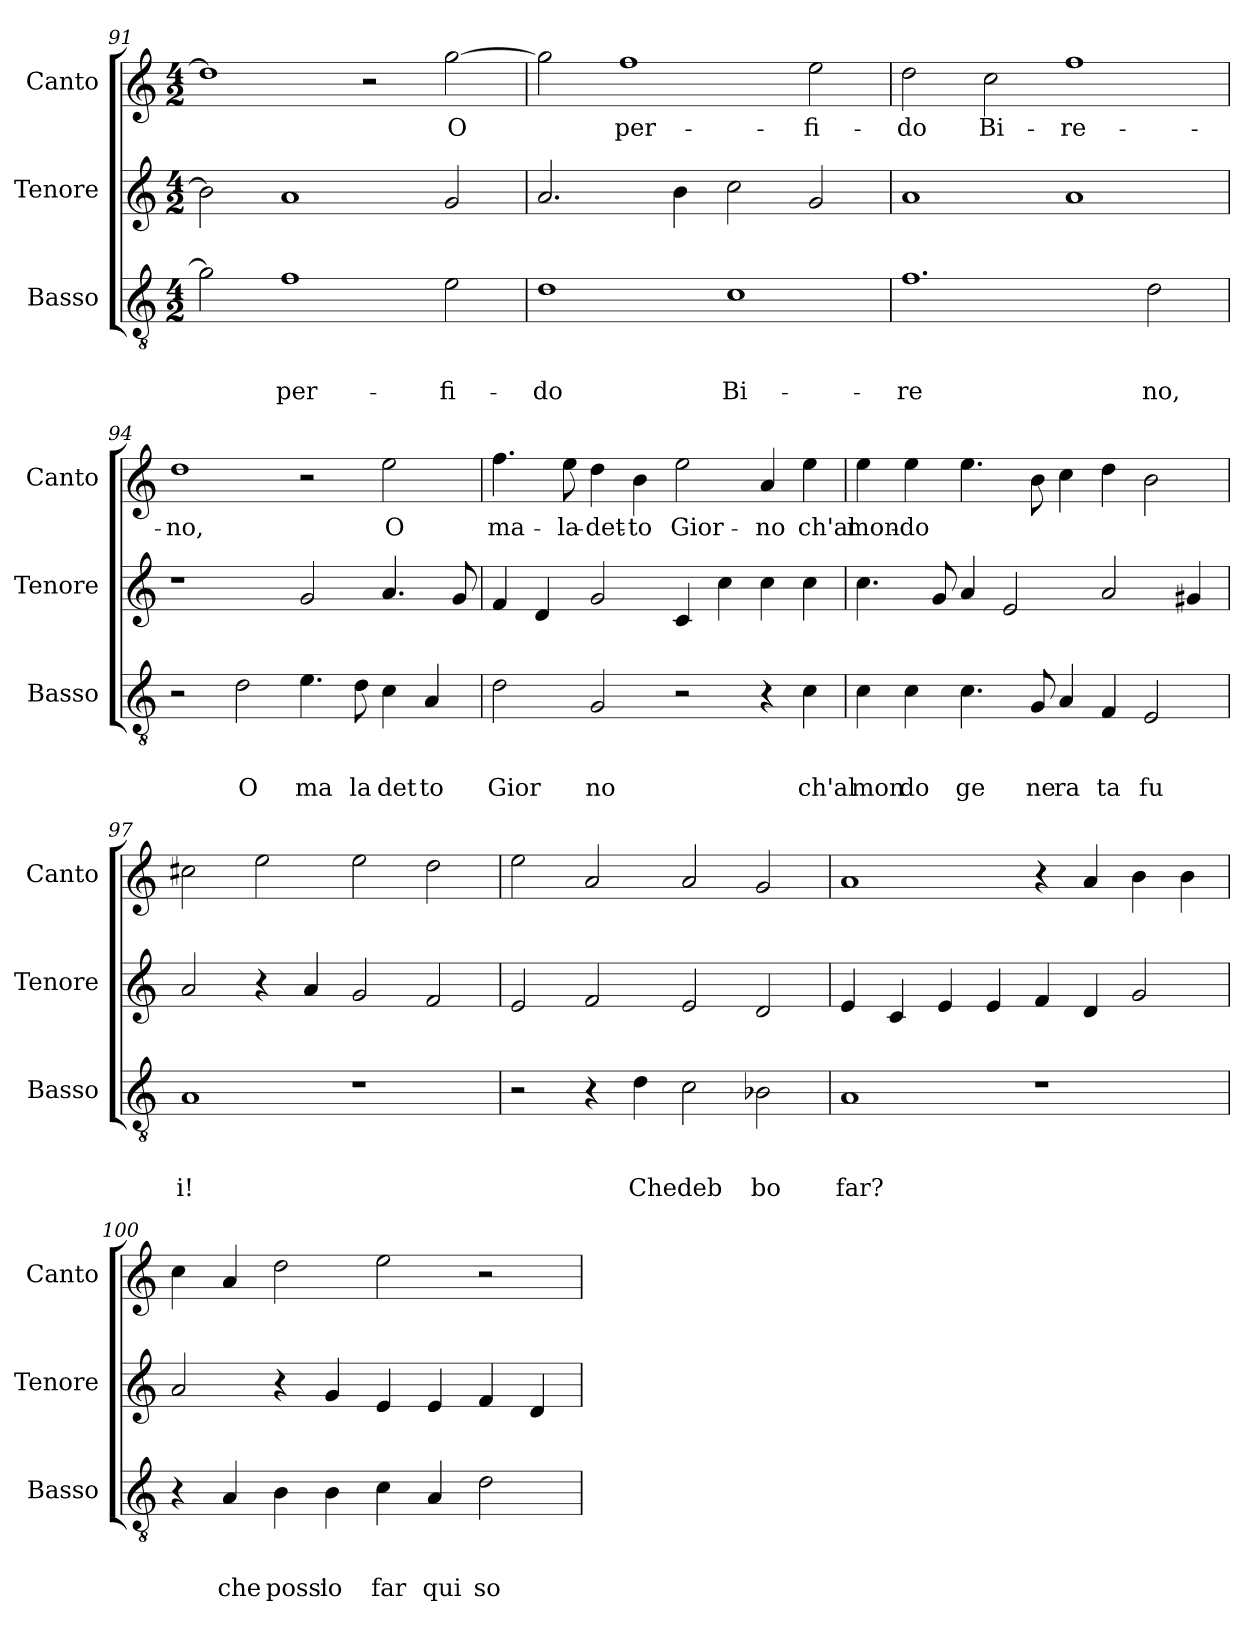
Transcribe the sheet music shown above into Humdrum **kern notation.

**kern	**text	**text	**text	**kern	**kern	**text
*part3	*part3	*part3	*part3	*part2	*part1	*part1
*staff3	*staff3	*staff3	*staff3	*staff2	*staff1	*staff1
*I"Basso	*	*	*	*I"Tenore	*I"Canto	*
*I'Basso	*	*	*	*I'Tenore	*I'Canto	*
*clefGv2	*	*	*	*clefG2	*clefG2	*
*k[]	*	*	*	*k[]	*k[]	*
*C:	*	*	*	*C:	*C:	*
*M4/2	*	*	*	*M4/2	*M4/2	*
=91	=91	=91	=91	=91	=91	=91
2g\]	.	.	.	2b-\]	1dd]	.
!	!	!	!LO:LY:b	!	!	!
1f	.	.	per-	1a	.	.
.	.	.	.	.	2r	.
!	!	!	!LO:LY:b	!	!	!LO:LY:b
2e\	.	.	-fi-	2g/	[>2gg\	O
=92	=92	=92	=92	=92	=92	=92
!	!	!	!LO:LY:b	!	!	!
1d	.	.	-do	2.a/	2gg\]	.
!	!	!	!	!	!	!LO:LY:b
.	.	.	.	.	1ff	per-
.	.	.	.	4b\	.	.
!	!	!	!LO:LY:b	!	!	!
1c	.	.	Bi-	2cc\	.	.
!	!	!	!	!	!	!LO:LY:b
.	.	.	.	2g/	2ee\	-fi-
!!LO:LB:g=z
=93	=93	=93	=93	=93	=93	=93
!	!	!	!LO:LY:b	!	!	!LO:LY:b
1.f	.	.	-re	1a	2dd\	-do
!	!	!	!	!	!	!LO:LY:b
.	.	.	.	.	2cc\	Bi-
!	!	!	!	!	!	!LO:LY:b
.	.	.	.	1a	1ff	-re-
!	!	!	!LO:LY:b	!	!	!
2d\	.	.	no,	.	.	.
=94	=94	=94	=94	=94	=94	=94
!	!	!	!	!	!	!LO:LY:b
2r	.	.	.	1r	1dd	-no,
!	!	!	!LO:LY:b	!	!	!
2d\	.	.	O	.	.	.
!	!	!	!LO:LY:b	!	!	!
4.e\	.	.	ma	2g/	2r	.
!	!	!	!LO:LY:b	!	!	!
8d\	.	.	la	.	.	.
!	!	!	!LO:LY:b	!	!	!LO:LY:b
4c\	.	.	det	4.a/	2ee\	O
!	!	!	!LO:LY:b	!	!	!
4A/	.	.	to	.	.	.
.	.	.	.	8g/	.	.
=95	=95	=95	=95	=95	=95	=95
!	!	!	!LO:LY:b	!	!	!LO:LY:b
2d\	.	.	Gior	4f/	4.ff\	ma-
.	.	.	.	4d/	.	.
!	!	!	!	!	!	!LO:LY:b
.	.	.	.	.	8ee\	-la-
!	!	!	!LO:LY:b	!	!	!LO:LY:b
2G/	.	.	no	2g/	4dd\	-det-
!	!	!	!	!	!	!LO:LY:b
.	.	.	.	.	4b\	-to
!	!	!	!	!	!	!LO:LY:b
2r	.	.	.	4c/	2ee\	Gior-
.	.	.	.	4cc\	.	.
!	!	!	!	!	!	!LO:LY:b
4r	.	.	.	4cc\	4a/	-no
!	!	!	!LO:LY:b	!	!	!LO:LY:b
4c\	.	.	ch'al	4cc\	4ee\	ch'al
=96	=96	=96	=96	=96	=96	=96
!	!	!	!LO:LY:b	!	!	!LO:LY:b
4c\	.	.	mon	4.cc\	4ee\	mon-
!	!	!	!LO:LY:b	!	!	!LO:LY:b
4c\	.	.	do	.	4ee\	-do
.	.	.	.	8g/	.	.
!	!	!	!LO:LY:b	!	!	!
4.c\	.	.	ge	4a/	4.ee\	.
.	.	.	.	2e/	.	.
!	!	!	!LO:LY:b	!	!	!
8G/	.	.	ne	.	8b\	.
!	!	!	!LO:LY:b	!	!	!
4A/	.	.	ra	.	4cc\	.
!	!	!	!LO:LY:b	!	!	!
4F/	.	.	ta	2a/	4dd\	.
!	!	!	!LO:LY:b	!	!	!
2E/	.	.	fu	.	2b\	.
.	.	.	.	4g#/	.	.
!!LO:LB:g=z
=97	=97	=97	=97	=97	=97	=97
!	!	!	!LO:LY:b:rj	!	!	!
1A	.	.	i!	2a/	2cc#X\	.
.	.	.	.	4r	2ee\	.
.	.	.	.	4a/	.	.
1r	.	.	.	2g/	2ee\	.
.	.	.	.	2f/	2dd\	.
=98	=98	=98	=98	=98	=98	=98
2r	.	.	.	2e/	2ee\	.
4r	.	.	.	2f/	2a/	.
!	!	!	!LO:LY:b	!	!	!
4d\	.	.	Che	.	.	.
!	!	!	!LO:LY:b	!	!	!
2c\	.	.	deb	2e/	2a/	.
!	!	!	!LO:LY:b	!	!	!
2B-X\	.	.	bo	2d/	2g/	.
=99	=99	=99	=99	=99	=99	=99
!	!	!	!LO:LY:b	!	!	!
1A	.	.	far?	4e/	1a	.
.	.	.	.	4c/	.	.
.	.	.	.	4e/	.	.
.	.	.	.	4e/	.	.
1r	.	.	.	4f/	4r	.
.	.	.	.	4d/	4a/	.
.	.	.	.	2g/	4b\	.
.	.	.	.	.	4b\	.
=100	=100	=100	=100	=100	=100	=100
4r	.	.	.	2a/	4cc\	.
!	!	!	!LO:LY:b	!	!	!
4A/	.	.	che	.	4a/	.
!	!	!	!LO:LY:b	!	!	!
4B\	.	.	poss'	4r	2dd\	.
!	!	!	!LO:LY:b	!	!	!
4B\	.	.	io	4g/	.	.
!	!	!	!LO:LY:b	!	!	!
4c\	.	.	far	4e/	2ee\	.
!	!	!	!LO:LY:b	!	!	!
4A/	.	.	qui	4e/	.	.
!	!	!	!LO:LY:b	!	!	!
2d\	.	.	so	4f/	2r	.
.	.	.	.	4d/	.	.
=	=	=	=	=	=	=
*-	*-	*-	*-	*-	*-	*-
